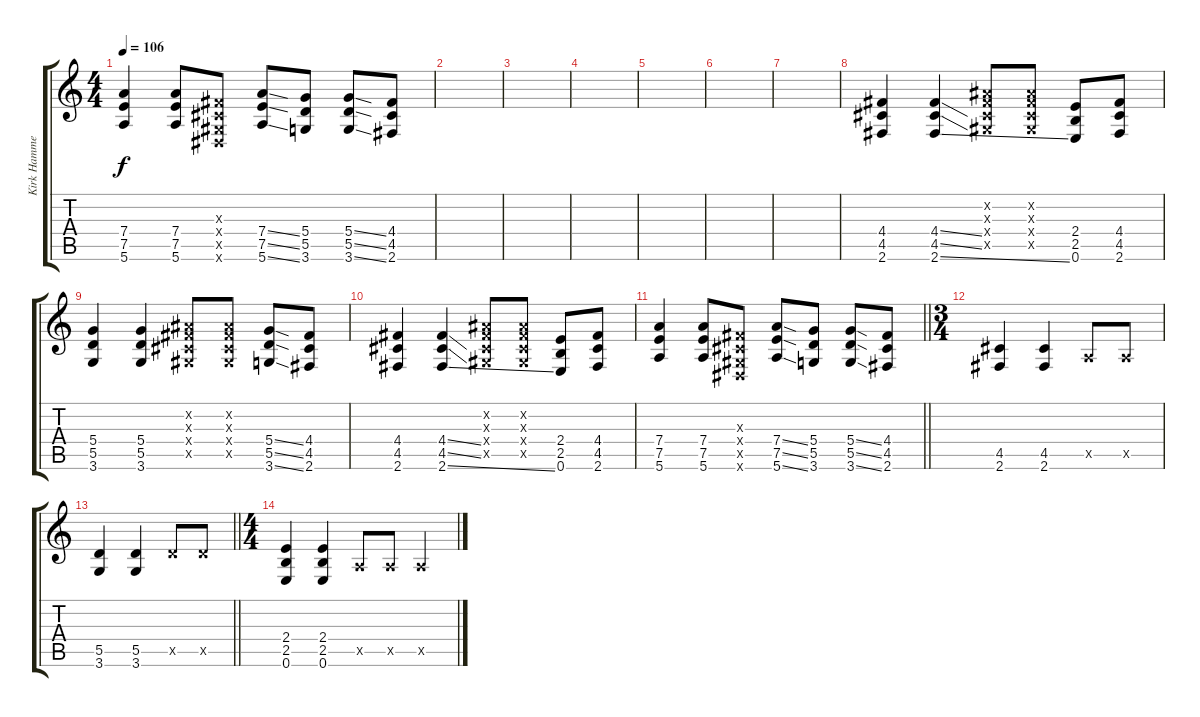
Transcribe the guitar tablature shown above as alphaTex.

\track ("Kirk Hammett" "Kirk Hamme") {instrument distortionguitar}
\staff {score tabs}
\tuning (E4 B3 G3 D3 A2 E2) {hide}
\ts (4 4)
\tempo 106
\clef g2
\ks c
(7.4 7.5 5.6).4{dy f} (7.4 7.5 5.6).8 (-1.3{x} -1.4{x} -1.5{x} -1.6{x}).8 (7.4{ss} 7.5{ss} 5.6{ss}).8 (5.4 5.5 3.6).8 (5.4{ss} 5.5{ss} 3.6{ss}).8 (4.4 4.5 2.6).8 |
|
|
|
|
|
|
(4.4 4.5 2.6).4 (4.4{ss} 4.5{ss} 2.6{ss}).4 (-1.2{x} -1.3{x} -1.4{x} -1.5{x}).8 (-1.2{x} -1.3{x} -1.4{x} -1.5{x}).8 (2.4 2.5 0.6).8 (4.4 4.5 2.6).8 |
(5.4 5.5 3.6).4 (5.4 5.5 3.6).4 (-1.2{x} -1.3{x} -1.4{x} -1.5{x}).8 (-1.2{x} -1.3{x} -1.4{x} -1.5{x}).8 (5.4{ss} 5.5{ss} 3.6{ss}).8 (4.4 4.5 2.6).8 |
(4.4 4.5 2.6).4 (4.4{ss} 4.5{ss} 2.6{ss}).4 (-1.2{x} -1.3{x} -1.4{x} -1.5{x}).8 (-1.2{x} -1.3{x} -1.4{x} -1.5{x}).8 (2.4 2.5 0.6).8 (4.4 4.5 2.6).8 |
\barLineRight lightlight
(7.4 7.5 5.6).4 (7.4 7.5 5.6).8 (-1.3{x} -1.4{x} -1.5{x} -1.6{x}).8 (7.4{ss} 7.5{ss} 5.6{ss}).8 (5.4 5.5 3.6).8 (5.4{ss} 5.5{ss} 3.6{ss}).8 (4.4 4.5 2.6).8 |
\ts (3 4)
(4.5 2.6).4 (4.5 2.6).4 0.5{x}.8 0.5{x}.8 |
\barLineRight lightlight
(5.5 3.6).4 (5.5 3.6).4 5.5{x}.8 5.5{x}.8 |
\ts (4 4)
(2.4 2.5 0.6).4 (2.4 2.5 0.6).4 0.5{x}.8 0.5{x}.8 0.5{x}.4
